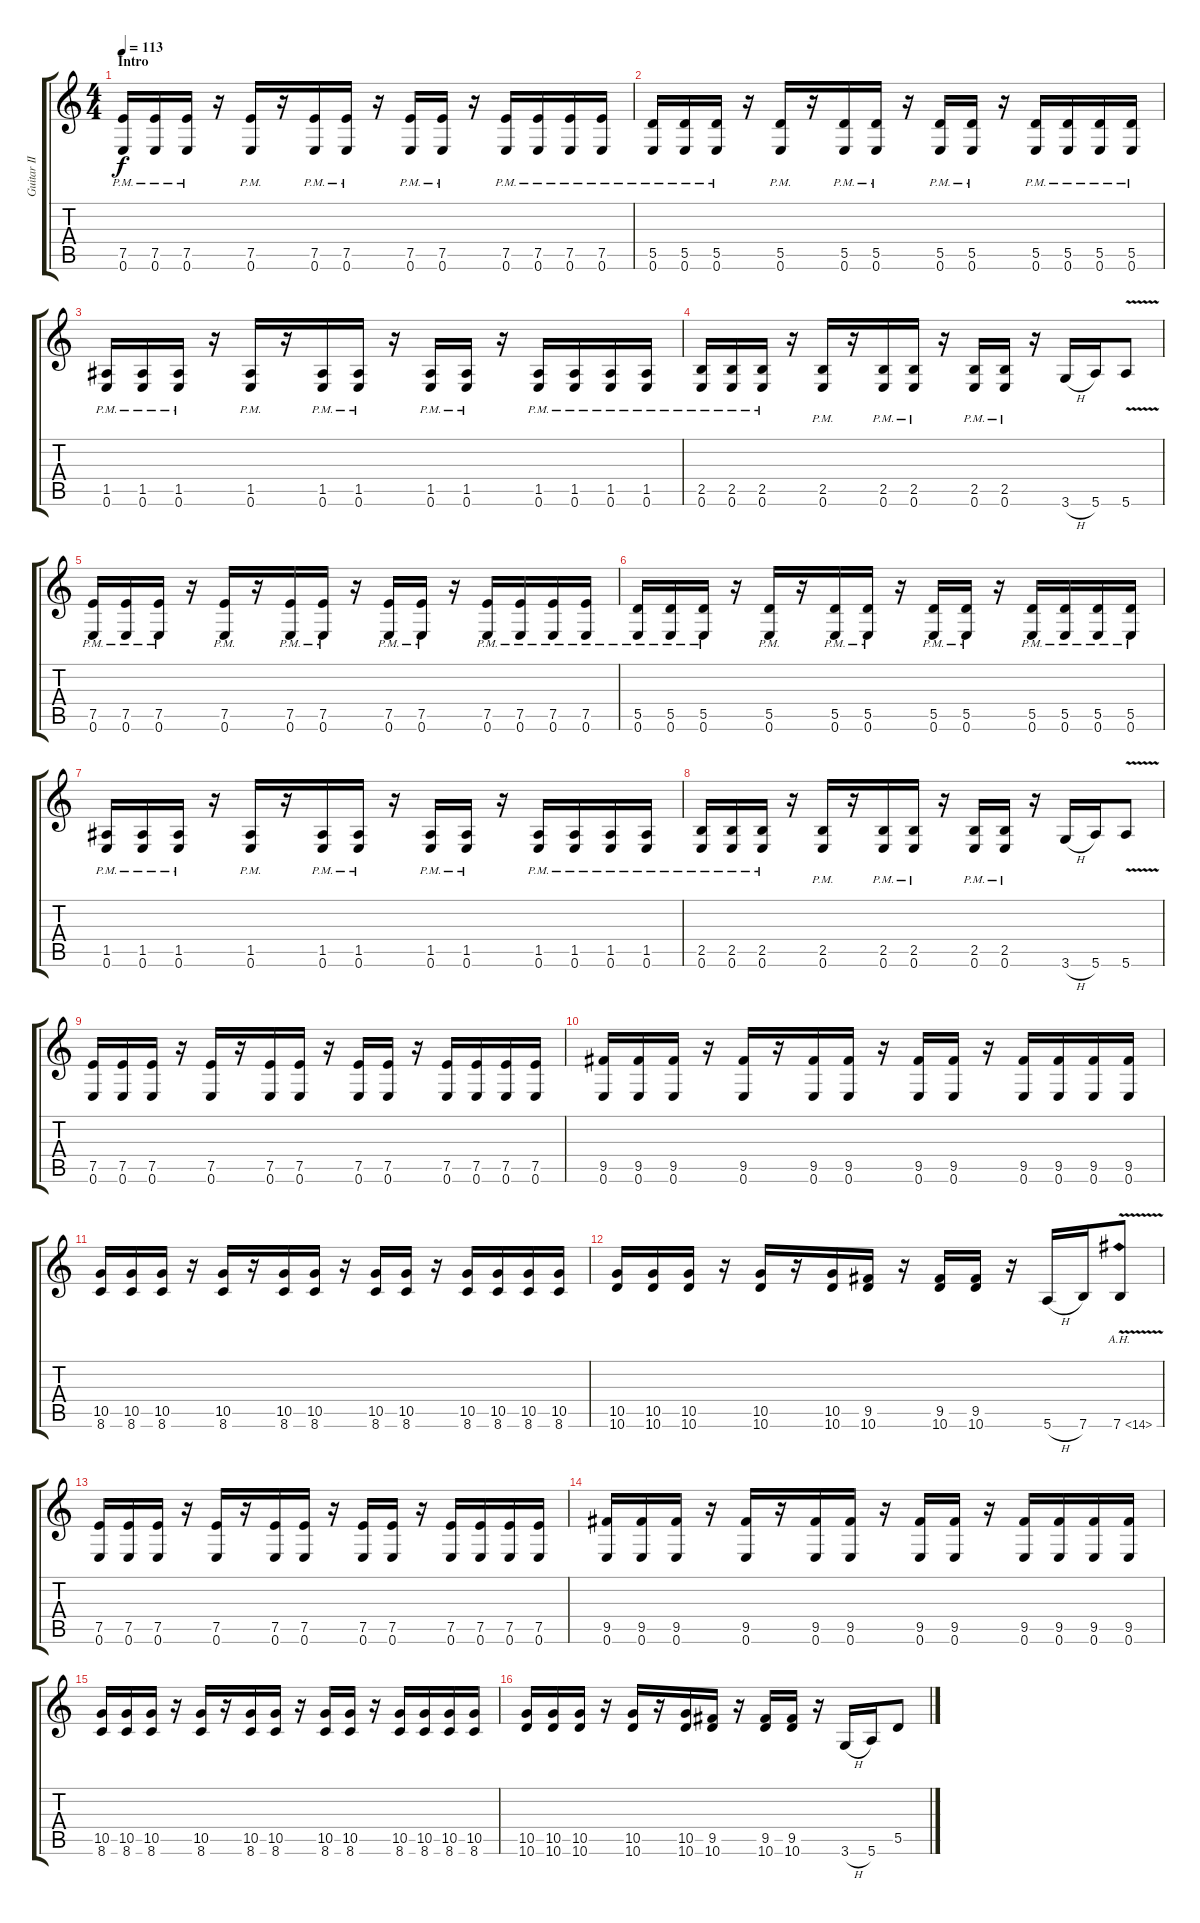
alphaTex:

\track ("Guitar II" "Guitar II") {instrument distortionguitar}
\staff {score tabs}
\tuning (E4 B3 G3 D3 A2 E2) {hide}
\ts (4 4)
\section ("" "Intro")
\tempo 113
\clef g2
\ks c
(7.5{pm} 0.6{pm}).16{dy f instrument distortionguitar} (7.5{pm} 0.6{pm}).16 (7.5{pm} 0.6{pm}).16 r.16 (7.5{pm} 0.6{pm}).16 r.16 (7.5{pm} 0.6{pm}).16 (7.5{pm} 0.6{pm}).16 r.16 (7.5{pm} 0.6{pm}).16 (7.5{pm} 0.6{pm}).16 r.16 (7.5{pm} 0.6{pm}).16 (7.5{pm} 0.6{pm}).16 (7.5{pm} 0.6{pm}).16 (7.5{pm} 0.6{pm}).16 |
(5.5{pm} 0.6{pm}).16 (5.5{pm} 0.6{pm}).16 (5.5{pm} 0.6{pm}).16 r.16 (5.5{pm} 0.6{pm}).16 r.16 (5.5{pm} 0.6{pm}).16 (5.5{pm} 0.6{pm}).16 r.16 (5.5{pm} 0.6{pm}).16 (5.5{pm} 0.6{pm}).16 r.16 (5.5{pm} 0.6{pm}).16 (5.5{pm} 0.6{pm}).16 (5.5{pm} 0.6{pm}).16 (5.5{pm} 0.6{pm}).16 |
(1.5{pm} 0.6{pm}).16 (1.5{pm} 0.6{pm}).16 (1.5{pm} 0.6{pm}).16 r.16 (1.5{pm} 0.6{pm}).16 r.16 (1.5{pm} 0.6{pm}).16 (1.5{pm} 0.6{pm}).16 r.16 (1.5{pm} 0.6{pm}).16 (1.5{pm} 0.6{pm}).16 r.16 (1.5{pm} 0.6{pm}).16 (1.5{pm} 0.6{pm}).16 (1.5{pm} 0.6{pm}).16 (1.5{pm} 0.6{pm}).16 |
(2.5{pm} 0.6{pm}).16 (2.5{pm} 0.6{pm}).16 (2.5{pm} 0.6{pm}).16 r.16 (2.5{pm} 0.6{pm}).16 r.16 (2.5{pm} 0.6{pm}).16 (2.5{pm} 0.6{pm}).16 r.16 (2.5{pm} 0.6{pm}).16 (2.5{pm} 0.6{pm}).16 r.16 3.6{h}.16 5.6.16 5.6{v}.8 |
(7.5{pm} 0.6{pm}).16 (7.5{pm} 0.6{pm}).16 (7.5{pm} 0.6{pm}).16 r.16 (7.5{pm} 0.6{pm}).16 r.16 (7.5{pm} 0.6{pm}).16 (7.5{pm} 0.6{pm}).16 r.16 (7.5{pm} 0.6{pm}).16 (7.5{pm} 0.6{pm}).16 r.16 (7.5{pm} 0.6{pm}).16 (7.5{pm} 0.6{pm}).16 (7.5{pm} 0.6{pm}).16 (7.5{pm} 0.6{pm}).16 |
(5.5{pm} 0.6{pm}).16 (5.5{pm} 0.6{pm}).16 (5.5{pm} 0.6{pm}).16 r.16 (5.5{pm} 0.6{pm}).16 r.16 (5.5{pm} 0.6{pm}).16 (5.5{pm} 0.6{pm}).16 r.16 (5.5{pm} 0.6{pm}).16 (5.5{pm} 0.6{pm}).16 r.16 (5.5{pm} 0.6{pm}).16 (5.5{pm} 0.6{pm}).16 (5.5{pm} 0.6{pm}).16 (5.5{pm} 0.6{pm}).16 |
(1.5{pm} 0.6{pm}).16 (1.5{pm} 0.6{pm}).16 (1.5{pm} 0.6{pm}).16 r.16 (1.5{pm} 0.6{pm}).16 r.16 (1.5{pm} 0.6{pm}).16 (1.5{pm} 0.6{pm}).16 r.16 (1.5{pm} 0.6{pm}).16 (1.5{pm} 0.6{pm}).16 r.16 (1.5{pm} 0.6{pm}).16 (1.5{pm} 0.6{pm}).16 (1.5{pm} 0.6{pm}).16 (1.5{pm} 0.6{pm}).16 |
(2.5{pm} 0.6{pm}).16 (2.5{pm} 0.6{pm}).16 (2.5{pm} 0.6{pm}).16 r.16 (2.5{pm} 0.6{pm}).16 r.16 (2.5{pm} 0.6{pm}).16 (2.5{pm} 0.6{pm}).16 r.16 (2.5{pm} 0.6{pm}).16 (2.5{pm} 0.6{pm}).16 r.16 3.6{h}.16 5.6.16 5.6{v}.8 |
(7.5 0.6).16 (7.5 0.6).16 (7.5 0.6).16 r.16 (7.5 0.6).16 r.16 (7.5 0.6).16 (7.5 0.6).16 r.16 (7.5 0.6).16 (7.5 0.6).16 r.16 (7.5 0.6).16 (7.5 0.6).16 (7.5 0.6).16 (7.5 0.6).16 |
(9.5 0.6).16 (9.5 0.6).16 (9.5 0.6).16 r.16 (9.5 0.6).16 r.16 (9.5 0.6).16 (9.5 0.6).16 r.16 (9.5 0.6).16 (9.5 0.6).16 r.16 (9.5 0.6).16 (9.5 0.6).16 (9.5 0.6).16 (9.5 0.6).16 |
(10.5 8.6).16 (10.5 8.6).16 (10.5 8.6).16 r.16 (10.5 8.6).16 r.16 (10.5 8.6).16 (10.5 8.6).16 r.16 (10.5 8.6).16 (10.5 8.6).16 r.16 (10.5 8.6).16 (10.5 8.6).16 (10.5 8.6).16 (10.5 8.6).16 |
(10.5 10.6).16 (10.5 10.6).16 (10.5 10.6).16 r.16 (10.5 10.6).16 r.16 (10.5 10.6).16 (9.5 10.6).16 r.16 (9.5 10.6).16 (9.5 10.6).16 r.16 5.6{h}.16 7.6.16 7.6{ah 7 v}.8 |
(7.5 0.6).16 (7.5 0.6).16 (7.5 0.6).16 r.16 (7.5 0.6).16 r.16 (7.5 0.6).16 (7.5 0.6).16 r.16 (7.5 0.6).16 (7.5 0.6).16 r.16 (7.5 0.6).16 (7.5 0.6).16 (7.5 0.6).16 (7.5 0.6).16 |
(9.5 0.6).16 (9.5 0.6).16 (9.5 0.6).16 r.16 (9.5 0.6).16 r.16 (9.5 0.6).16 (9.5 0.6).16 r.16 (9.5 0.6).16 (9.5 0.6).16 r.16 (9.5 0.6).16 (9.5 0.6).16 (9.5 0.6).16 (9.5 0.6).16 |
(10.5 8.6).16 (10.5 8.6).16 (10.5 8.6).16 r.16 (10.5 8.6).16 r.16 (10.5 8.6).16 (10.5 8.6).16 r.16 (10.5 8.6).16 (10.5 8.6).16 r.16 (10.5 8.6).16 (10.5 8.6).16 (10.5 8.6).16 (10.5 8.6).16 |
(10.5 10.6).16 (10.5 10.6).16 (10.5 10.6).16 r.16 (10.5 10.6).16 r.16 (10.5 10.6).16 (9.5 10.6).16 r.16 (9.5 10.6).16 (9.5 10.6).16 r.16 3.6{h}.16 5.6.16 5.5.8
